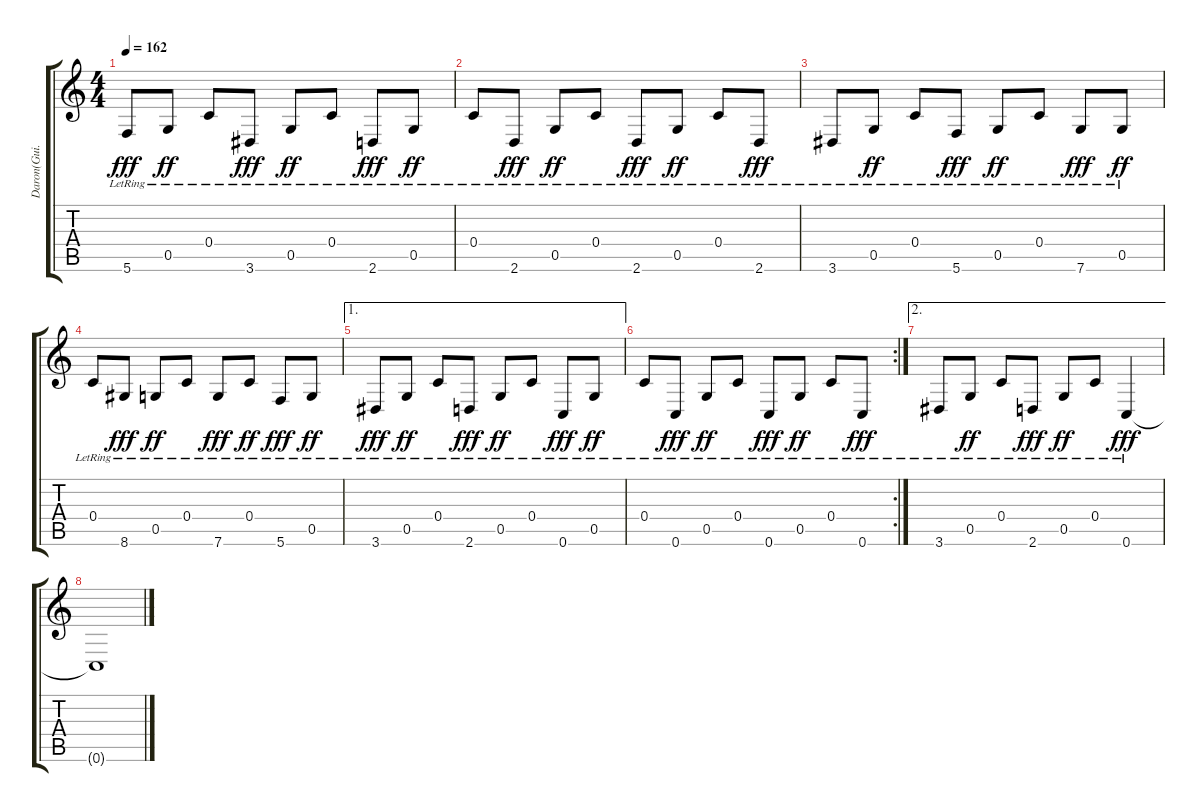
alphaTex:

\track ("Daron(Gui. 2)" "Daron(Gui.") {instrument electricguitarjazz}
\staff {score tabs}
\tuning (D4 A3 F3 C3 G2 C2) {hide}
\ts (4 4)
\tempo 162
\clef g2
\ks c
5.6{lr}.8{dy fff} 0.5{lr}.8{dy ff} 0.4{lr}.8 3.6{lr}.8{dy fff} 0.5{lr}.8{dy ff} 0.4{lr}.8 2.6{lr}.8{dy fff} 0.5{lr}.8{dy ff} |
0.4{lr}.8 2.6{lr}.8{dy fff} 0.5{lr}.8{dy ff} 0.4{lr}.8 2.6{lr}.8{dy fff} 0.5{lr}.8{dy ff} 0.4{lr}.8 2.6{lr}.8{dy fff} |
3.6{lr}.8 0.5{lr}.8{dy ff} 0.4{lr}.8 5.6{lr}.8{dy fff} 0.5{lr}.8{dy ff} 0.4{lr}.8 7.6{lr}.8{dy fff} 0.5{lr}.8{dy ff} |
0.4{lr}.8 8.6{lr}.8{dy fff} 0.5{lr}.8{dy ff} 0.4{lr}.8 7.6{lr}.8{dy fff} 0.4{lr}.8{dy ff} 5.6{lr}.8{dy fff} 0.5{lr}.8{dy ff} |
\ae 1
3.6{lr}.8{dy fff} 0.5{lr}.8{dy ff} 0.4{lr}.8 2.6{lr}.8{dy fff} 0.5{lr}.8{dy ff} 0.4{lr}.8 0.6{lr}.8{dy fff} 0.5{lr}.8{dy ff} |
\rc 2
0.4{lr}.8 0.6{lr}.8{dy fff} 0.5{lr}.8{dy ff} 0.4{lr}.8 0.6{lr}.8{dy fff} 0.5{lr}.8{dy ff} 0.4{lr}.8 0.6{lr}.8{dy fff} |
\ae 2
3.6{lr}.8 0.5{lr}.8{dy ff} 0.4{lr}.8 2.6{lr}.8{dy fff} 0.5{lr}.8{dy ff} 0.4{lr}.8 0.6{lr}.4{dy fff} |
0.6{t}.1
